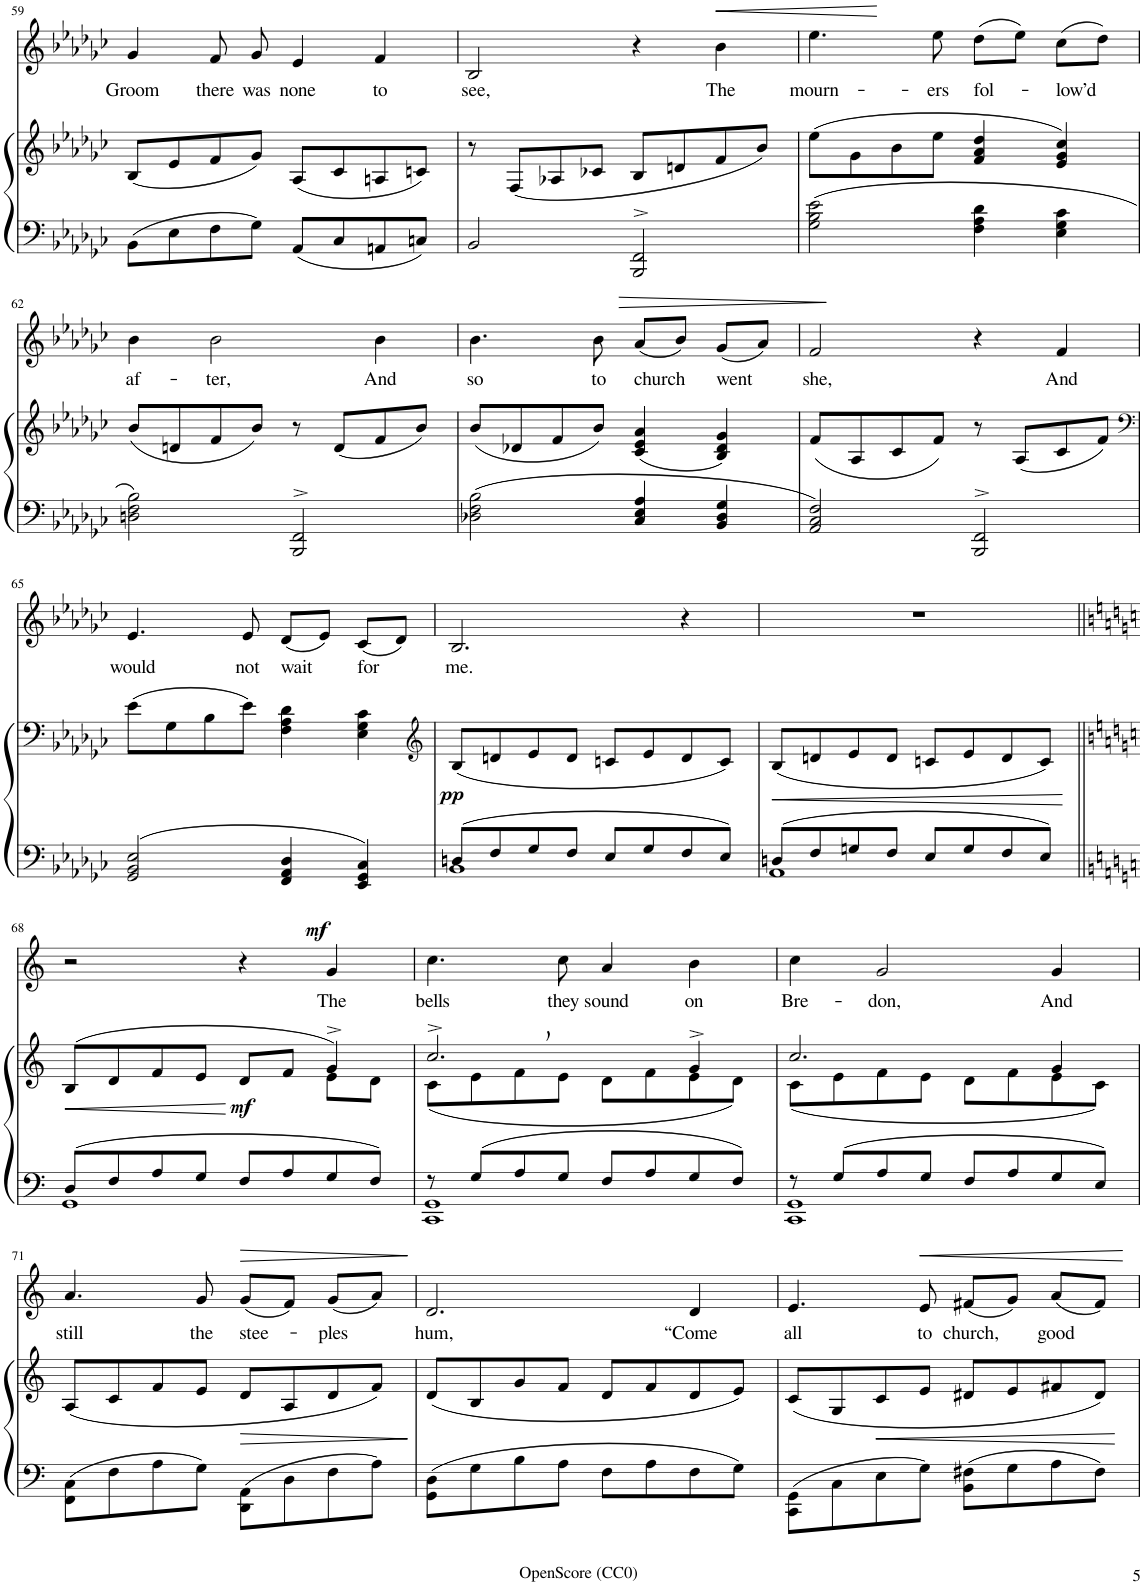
**kern	**kern	**dynam	**kern	**text	**dynam
*part2	*part2	*part2	*part1	*part1	*part1
*staff3	*staff2	*staff2/3	*staff1	*staff1	*staff1
*I"Piano	*	*	*I"Voice	*	*
*I'Pno	*	*	*	*	*
!!LO:PB:g=z
*clefF4	*clefG2	*	*clefG2	*	*
*k[b-e-a-d-g-c-]	*k[b-e-a-d-g-c-]	*	*k[b-e-a-d-g-c-]	*	*
*M4/4	*M4/4	*	*M4/4	*	*
=59	=59	=59	=59	=59	=59
!	!	!	!	!LO:LY:b	!
8BB-\L	(8B-/L	.	4g-/	Groom	.
8E-\	8e-/	.	.	.	.
!	!	!	!	!LO:LY:b	!
8F\	8f/	.	8f/	there	.
!	!	!	!	!LO:LY:b	!
8G-\J	8g-/J)	.	8g-/	was	.
!	!	!	!	!LO:LY:b	!
8AA-/L	(8A-/L	.	4e-/	none	.
8C-/	8c-/	.	.	.	.
!	!	!	!	!LO:LY:b	!
8AAn/	8An/	.	4f/	to	.
8Cn/J	8cn/J)	.	.	.	.
=60	=60	=60	=60	=60	=60
!	!	!	!	!LO:LY:b	!
2BB-/	8r	.	2B-/	see,	.
.	(8F/L	.	.	.	.
.	8A-X/	.	.	.	.
.	8c-X/J	.	.	.	.
2BBB-/^> 2FF/^>	8B-/L	.	4r	.	.
.	8dn/	.	.	.	.
!	!	!	!	!LO:LY:b	!LO:HP:b
.	8f/	.	4b-\	The	<
.	8b-/J)	.	.	.	.
=61	=61	=61	=61	=61	=61
!	!	!	!	!LO:LY:b	!
2G-\ 2B-\ 2e-\	(8ee-\L	.	4.ee-\	mourn-	.
.	8g-\	.	.	.	.
.	8b-\	.	.	.	.
!	!	!	!	!LO:LY:b	!
.	8ee-\J	.	8ee-\	-ers	[
!	!	!	!	!LO:LY:b	!
4F\ 4A-\ 4d-\	4f/ 4a-/ 4dd-/	.	(8dd-\L	fol-	.
.	.	.	8ee-\J)	.	.
!	!	!	!	!LO:LY:b	!
4E-\ 4G-\ 4c-\	4e-/ 4g-/ 4cc-/)	.	(8cc-\L	-low’d	.
.	.	.	8dd-\J)	.	.
!!LO:LB:g=z
=62	=62	=62	=62	=62	=62
!	!	!	!	!LO:LY:b	!
2Dn\ 2F\ 2B-\	(8b-/L	.	4b-\	af-	.
.	8dn/	.	.	.	.
!	!	!	!	!LO:LY:b	!
.	8f/	.	2b-\	-ter,	.
.	8b-/J)	.	.	.	.
2BBB-/^> 2FF/^>	8r	.	.	.	.
.	(8d/L	.	.	.	.
!	!	!	!	!LO:LY:b	!
.	8f/	.	4b-\	And	.
.	8b-/J)	.	.	.	.
=63	=63	=63	=63	=63	=63
!	!	!	!	!LO:LY:b	!
2D-X\ 2F\ 2B-\	(8b-/L	.	4.b-\	so	.
.	8d-X/	.	.	.	.
.	8f/	.	.	.	.
!	!	!	!	!LO:LY:b	!
.	8b-/J)	.	8b-\	to	.
!	!	!	!	!LO:LY:b	!LO:HP:b
4C-/ 4E-/ 4A-/	(4c-/ 4e-/ 4a-/	.	(8a-/L	church	>
.	.	.	8b-/J)	.	.
!	!	!	!	!LO:LY:b	!
4BB-/ 4D-/ 4G-/	4B-/ 4d-/ 4g-/)	.	(8g-/L	went	.
.	.	.	8a-/J)	.	.
=64	=64	=64	=64	=64	=64
!	!	!	!	!LO:LY:b	!
2AA-/ 2C-/ 2F/	(8f/L	.	2f/	she,	.
.	8A-/	.	.	.	.
.	8c-/	.	.	.	.
.	8f/J)	.	.	.	.
2BBB-/^> 2FF/^>	8r	.	4r	.	]
.	(8A-/L	.	.	.	.
!	!	!	!	!LO:LY:b	!
.	8c-/	.	4f/	And	.
.	8f/J)	.	.	.	.
!!LO:LB:g=z
=65	=65	=65	=65	=65	=65
*	*clefF4	*	*	*	*
!	!	!	!	!LO:LY:b	!
2GG-/ 2BB-/ 2E-/	(8e-\L	.	4.e-/	would	.
.	8G-\	.	.	.	.
.	8B-\	.	.	.	.
!	!	!	!	!LO:LY:b	!
.	8e-\J)	.	8e-/	not	.
!	!	!	!	!LO:LY:b	!
4FF/ 4AA-/ 4D-/	4F\ 4A-\ 4d-\	.	(8d-/L	wait	.
.	.	.	8e-/J)	.	.
!	!	!	!	!LO:LY:b	!
4EE-/ 4GG-/ 4C-/	4E-\ 4G-\ 4c-\	.	(8c-/L	for	.
.	.	.	8d-/J)	.	.
=66	=66	=66	=66	=66	=66
*	*clefG2	*	*	*	*
*^	*	*	*	*	*
!	!	!	!LO:DY:b	!	!LO:LY:b	!
8Dn/L	1BB-	(8B-/L	pp	2.B-/	me.	.
8F/	.	8dn/	.	.	.	.
8G-/	.	8e-/	.	.	.	.
8F/J	.	8d/J	.	.	.	.
8E-/L	.	8cn/L	.	.	.	.
8G-/	.	8e-/	.	.	.	.
8F/	.	8d/	.	4r	.	.
8E-/J	.	8c/J)	.	.	.	.
=67	=67	=67	=67	=67	=67	=67
!	!	!	!LO:HP:b	!	!	!
8Dn/L	1AA-	(8B-/L	<	1r	.	.
8F/	.	8dn/	.	.	.	.
8Gn/	.	8e-/	.	.	.	.
8F/J	.	8d/J	.	.	.	.
8E-/L	.	8cn/L	.	.	.	.
8G/	.	8e-/	.	.	.	.
8F/	.	8d/	.	.	.	.
8E-/J	.	8c/J)	.	.	.	.
*v	*v	*	*	*	*	*
.	.	[	.	.	.
!!LO:LB:g=z
=68||	=68||	=68||	=68||	=68||	=68||
*k[]	*k[]	*	*k[]	*	*
*^	*	*	*	*	*
!	!	!	!LO:HP:b	!	!	!
*	*	*^	*	*	*	*
8D/L	1GG	(>8B/L	2.ryy	<	2r	.	.
8F/	.	8d/	.	.	.	.	.
8A/	.	8f/	.	.	.	.	.
8G/J	.	8e/J	.	.	.	.	.
!	!	!	!	!LO:DY:n=1:b	!	!	!
8F/L	.	8d/L	.	[ mf	4r	.	.
8A/	.	8f/J	.	.	.	.	.
!	!	!	!	!	!	!LO:LY:b	!LO:DY:a
8G/	.	4g^/)	8e\L	.	4g/	The	mf
8F/J	.	.	8d\J	.	.	.	.
=69	=69	=69	=69	=69	=69	=69	=69
!	!	!	!	!	!	!LO:LY:b	!
8r	1CC 1GG	2.cc^/	(8c\L	.	4.cc\	bells	.
8G/L	.	.	8e\	.	.	.	.
8A/	.	.	8f,<\	.	.	.	.
!	!	!	!	!	!	!LO:LY:b	!
8G/J	.	.	8e\J	.	8cc\	they	.
!	!	!	!	!	!	!LO:LY:b	!
8F/L	.	.	8d\L	.	4a/	sound	.
8A/	.	.	8f\	.	.	.	.
!	!	!	!	!	!	!LO:LY:b	!
8G/	.	4g^/	8e\	.	4b\	on	.
8F/J	.	.	8d\J)	.	.	.	.
=70	=70	=70	=70	=70	=70	=70	=70
!	!	!	!	!	!	!LO:LY:b	!
8r	1CC 1GG	2.cc/	(8c\L	.	4cc\	Bre-	.
8G/L	.	.	8e\	.	.	.	.
!	!	!	!	!	!	!LO:LY:b	!
8A/	.	.	8f\	.	2g/	-don,	.
8G/J	.	.	8e\J	.	.	.	.
8F/L	.	.	8d\L	.	.	.	.
8A/	.	.	8f\	.	.	.	.
!	!	!	!	!	!	!LO:LY:b	!
8G/	.	4g/	8e\	.	4g/	And	.
8E/J	.	.	8c\J)	.	.	.	.
*v	*v	*	*	*	*	*	*
!!LO:LB:g=z
=71	=71	=71	=71	=71	=71	=71
!	!	!	!	!	!LO:LY:b	!
*	*v	*v	*	*	*	*
8FF\ 8C\L	(8A/L	.	4.a/	still	.
8F\	8c/	.	.	.	.
8A\	8f/	.	.	.	.
!	!	!	!	!LO:LY:b	!
8G\J	8e/J	.	8g/	the	.
!	!	!LO:HP:b	!	!LO:LY:b	!LO:HP:b
8DD\ 8AA\L	8d/L	>	(8g/L	stee-	>
8D\	8A/	.	8f/J)	.	.
!	!	!	!	!LO:LY:b	!
8F\	8d/	.	(8g/L	-ples	.
8A\J	8f/J)	.	8a/J)	.	.
.	.	]	.	.	]
=72	=72	=72	=72	=72	=72
!	!	!	!	!LO:LY:b	!
8GG\ 8D\L	(8d/L	.	2.d/	hum,	.
8G\	8B/	.	.	.	.
8B\	8g/	.	.	.	.
8A\J	8f/J	.	.	.	.
8F\L	8d/L	.	.	.	.
8A\	8f/	.	.	.	.
!	!	!	!	!LO:LY:b	!
8F\	8d/	.	4d/	“Come	.
8G\J	8e/J)	.	.	.	.
=73	=73	=73	=73	=73	=73
!	!	!	!	!LO:LY:b	!
8CC\ 8GG\L	(8c/L	.	4.e/	all	.
8C\	8G/	.	.	.	.
!	!	!LO:HP:b	!	!	!
8E\	8c/	<	.	.	.
!	!	!	!	!LO:LY:b	!LO:HP:b
8G\J	8e/J	.	8e/	to	<
!	!	!	!	!LO:LY:b	!
8BB\ 8F#X\L	8d#X/L	.	(8f#X/L	church,	.
8G\	8e/	.	8g/J)	.	.
!	!	!	!	!LO:LY:b	!
8A\	8f#X/	.	(8a/L	good	.
8F#\J	8d#/J)	.	8f#/J)	.	.
.	.	[	.	.	[
=	=	=	=	=	=
*-	*-	*-	*-	*-	*-
